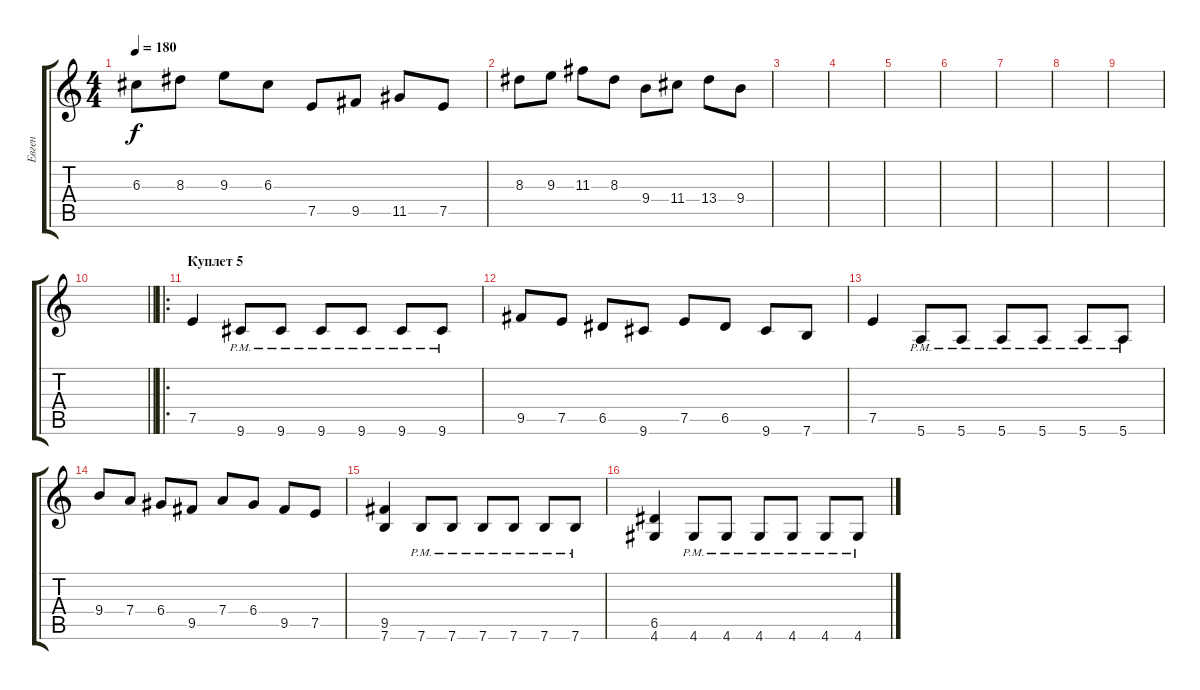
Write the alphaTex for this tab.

\track ("Евген" "Евген") {instrument distortionguitar}
\staff {score tabs}
\tuning (E4 B3 G3 D3 A2 E2) {hide}
\ts (4 4)
\tempo 180
\clef g2
\ks c
6.3.8{dy f} 8.3.8 9.3.8 6.3.8 7.5.8 9.5.8 11.5.8 7.5.8 |
8.3.8 9.3.8 11.3.8 8.3.8 9.4.8 11.4.8 13.4.8 9.4.8 |
|
|
|
|
|
|
|
\barLineRight lightlight
|
\ro
\section ("" "Куплет 5")
7.5.4 9.6{pm}.8 9.6{pm}.8 9.6{pm}.8 9.6{pm}.8 9.6{pm}.8 9.6{pm}.8 |
9.5.8 7.5.8 6.5.8 9.6.8 7.5.8 6.5.8 9.6.8 7.6.8 |
7.5.4 5.6{pm}.8 5.6{pm}.8 5.6{pm}.8 5.6{pm}.8 5.6{pm}.8 5.6{pm}.8 |
9.4.8 7.4.8 6.4.8 9.5.8 7.4.8 6.4.8 9.5.8 7.5.8 |
(9.5 7.6).4 7.6{pm}.8 7.6{pm}.8 7.6{pm}.8 7.6{pm}.8 7.6{pm}.8 7.6{pm}.8 |
(6.5 4.6).4 4.6{pm}.8 4.6{pm}.8 4.6{pm}.8 4.6{pm}.8 4.6{pm}.8 4.6{pm}.8
